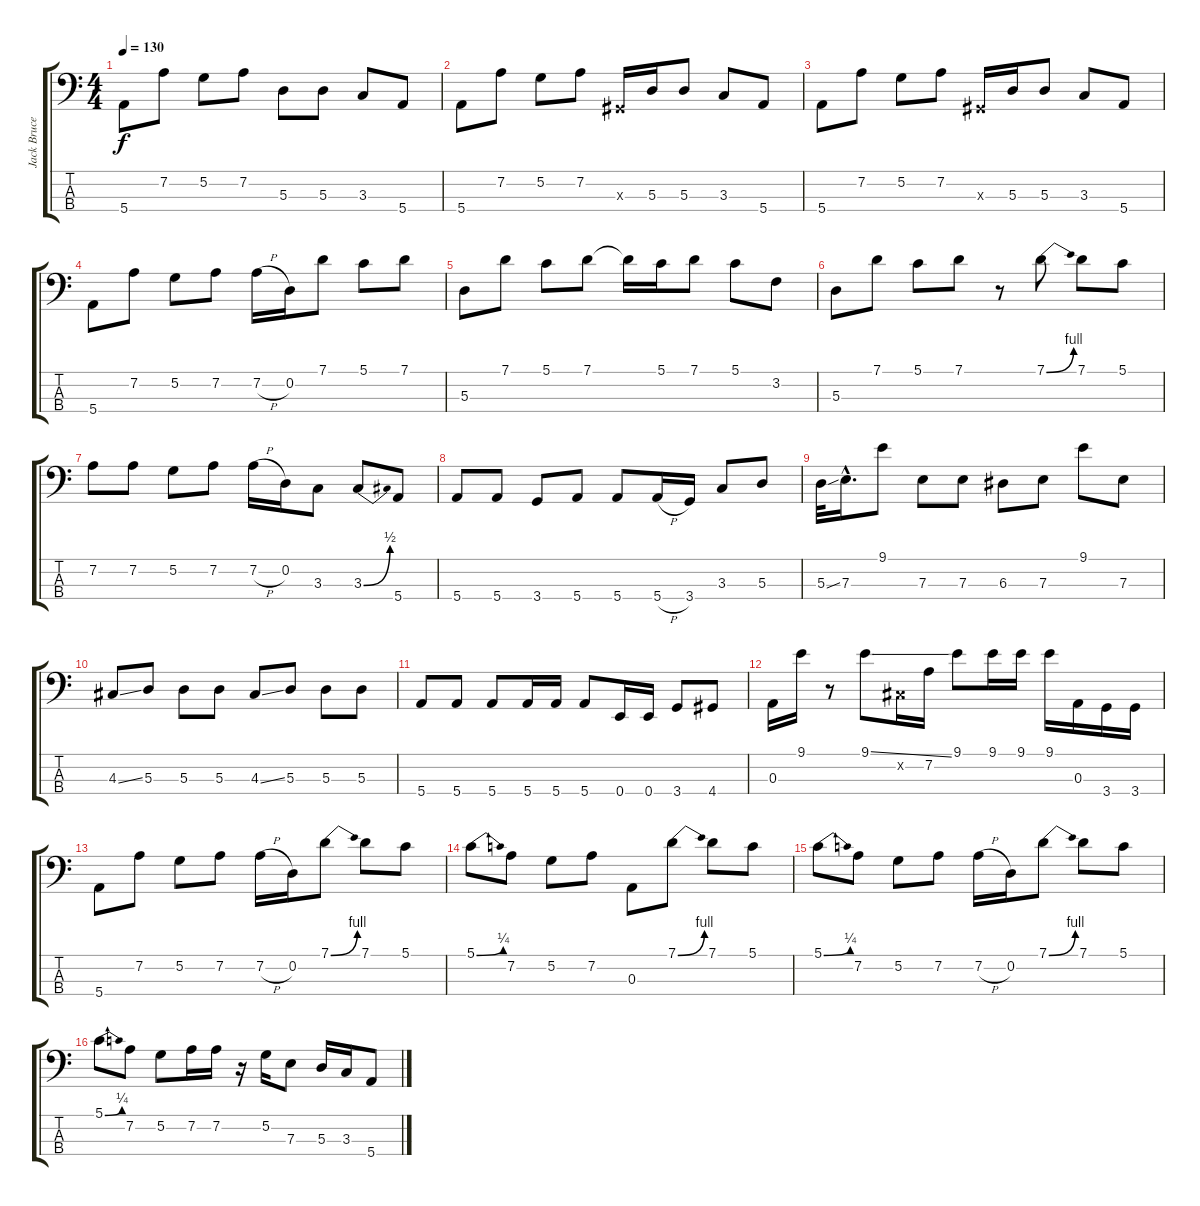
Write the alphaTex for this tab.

\track ("Jack Bruce" "Jack Bruce") {instrument electricbassfinger}
\staff {score tabs}
\tuning (G2 D2 A1 E1) {hide}
\ts (4 4)
\tempo 130
\clef f4
\ks c
5.4.8{dy f} 7.2.8 5.2.8 7.2.8 5.3.8 5.3.8 3.3.8 5.4.8 |
5.4.8 7.2.8 5.2.8 7.2.8 -1.3{x}.16 5.3.16 5.3.8 3.3.8 5.4.8 |
5.4.8 7.2.8 5.2.8 7.2.8 -1.3{x}.16 5.3.16 5.3.8 3.3.8 5.4.8 |
5.4.8 7.2.8 5.2.8 7.2.8 7.2{h}.16 0.2.16 7.1.8 5.1.8 7.1.8 |
5.3.8 7.1.8 5.1.8 7.1.8 7.1{t}.16 5.1.16 7.1.8 5.1.8 3.2.8 |
5.3.8 7.1.8 5.1.8 7.1.8 r.8 7.1{be (bend 0 0 60 4)}.8 7.1.8 5.1.8 |
7.2.8 7.2.8 5.2.8 7.2.8 7.2{h}.16 0.2.16 3.3.8 3.3{be (bend 0 0 60 2)}.8 5.4.8 |
5.4.8 5.4.8 3.4.8 5.4.8 5.4.8 5.4{h}.16 3.4.16 3.3.8 5.3.8 |
5.3{ss}.32 7.3{hac}.16{d} 9.1.8 7.3.8 7.3.8 6.3.8 7.3.8 9.1.8 7.3.8 |
4.3{ss}.8 5.3.8 5.3.8 5.3.8 4.3{ss}.8 5.3.8 5.3.8 5.3.8 |
5.4.8 5.4.8 5.4.8 5.4.16 5.4.16 5.4.8 0.4.16 0.4.16 3.4.8 4.4.8 |
0.3.16 9.1.16 r.8 9.1{ss}.8 -1.2{x}.16 7.2.16 9.1.8 9.1.16 9.1.16 9.1.16 0.3.16 3.4.16 3.4.16 |
5.4.8 7.2.8 5.2.8 7.2.8 7.2{h}.16 0.2.16 7.1{be (bend 0 0 60 4)}.8 7.1.8 5.1.8 |
5.1{be (bend 0 0 60 1)}.8 7.2.8 5.2.8 7.2.8 0.3.8 7.1{be (bend 0 0 60 4)}.8 7.1.8 5.1.8 |
5.1{be (bend 0 0 60 1)}.8 7.2.8 5.2.8 7.2.8 7.2{h}.16 0.2.16 7.1{be (bend 0 0 60 4)}.8 7.1.8 5.1.8 |
5.1{be (bend 0 0 60 1)}.8 7.2.8 5.2.8 7.2.16 7.2.16 r.16 5.2.16 7.3.8 5.3.16 3.3.16 5.4.8
